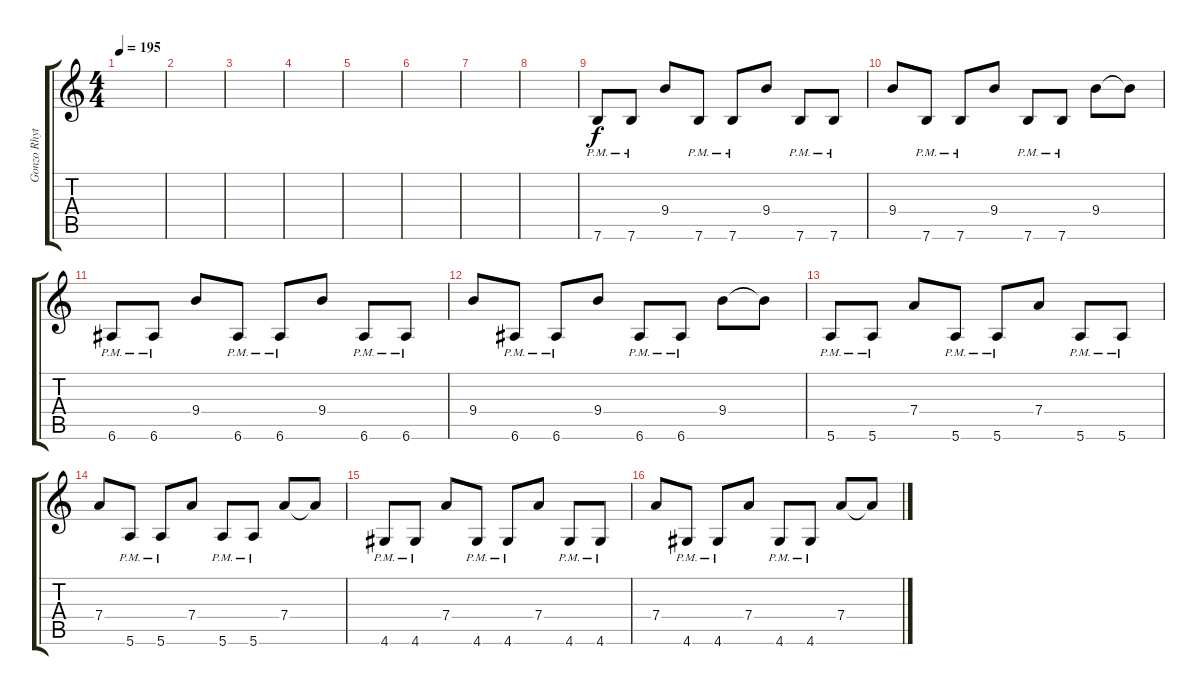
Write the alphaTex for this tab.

\track ("Gonzo Rhythm II" "Gonzo Rhyt") {instrument distortionguitar}
\staff {score tabs}
\tuning (E4 B3 G3 D3 A2 E2) {hide}
\ts (4 4)
\tempo 195
\clef g2
\ks c
|
|
|
|
|
|
|
|
7.6{pm}.8{volume 10 balance 8} 7.6{pm}.8 9.4.8 7.6{pm}.8 7.6{pm}.8 9.4.8 7.6{pm}.8 7.6{pm}.8 |
9.4.8 7.6{pm}.8 7.6{pm}.8 9.4.8 7.6{pm}.8 7.6{pm}.8 9.4.8 9.4{t}.8 |
6.6{pm}.8 6.6{pm}.8 9.4.8 6.6{pm}.8 6.6{pm}.8 9.4.8 6.6{pm}.8 6.6{pm}.8 |
9.4.8 6.6{pm}.8 6.6{pm}.8 9.4.8 6.6{pm}.8 6.6{pm}.8 9.4.8 9.4{t}.8 |
5.6{pm}.8 5.6{pm}.8 7.4.8 5.6{pm}.8 5.6{pm}.8 7.4.8 5.6{pm}.8 5.6{pm}.8 |
7.4.8 5.6{pm}.8 5.6{pm}.8 7.4.8 5.6{pm}.8 5.6{pm}.8 7.4.8 7.4{t}.8 |
4.6{pm}.8 4.6{pm}.8 7.4.8 4.6{pm}.8 4.6{pm}.8 7.4.8 4.6{pm}.8 4.6{pm}.8 |
7.4.8 4.6{pm}.8 4.6{pm}.8 7.4.8 4.6{pm}.8 4.6{pm}.8 7.4.8 7.4{t}.8
